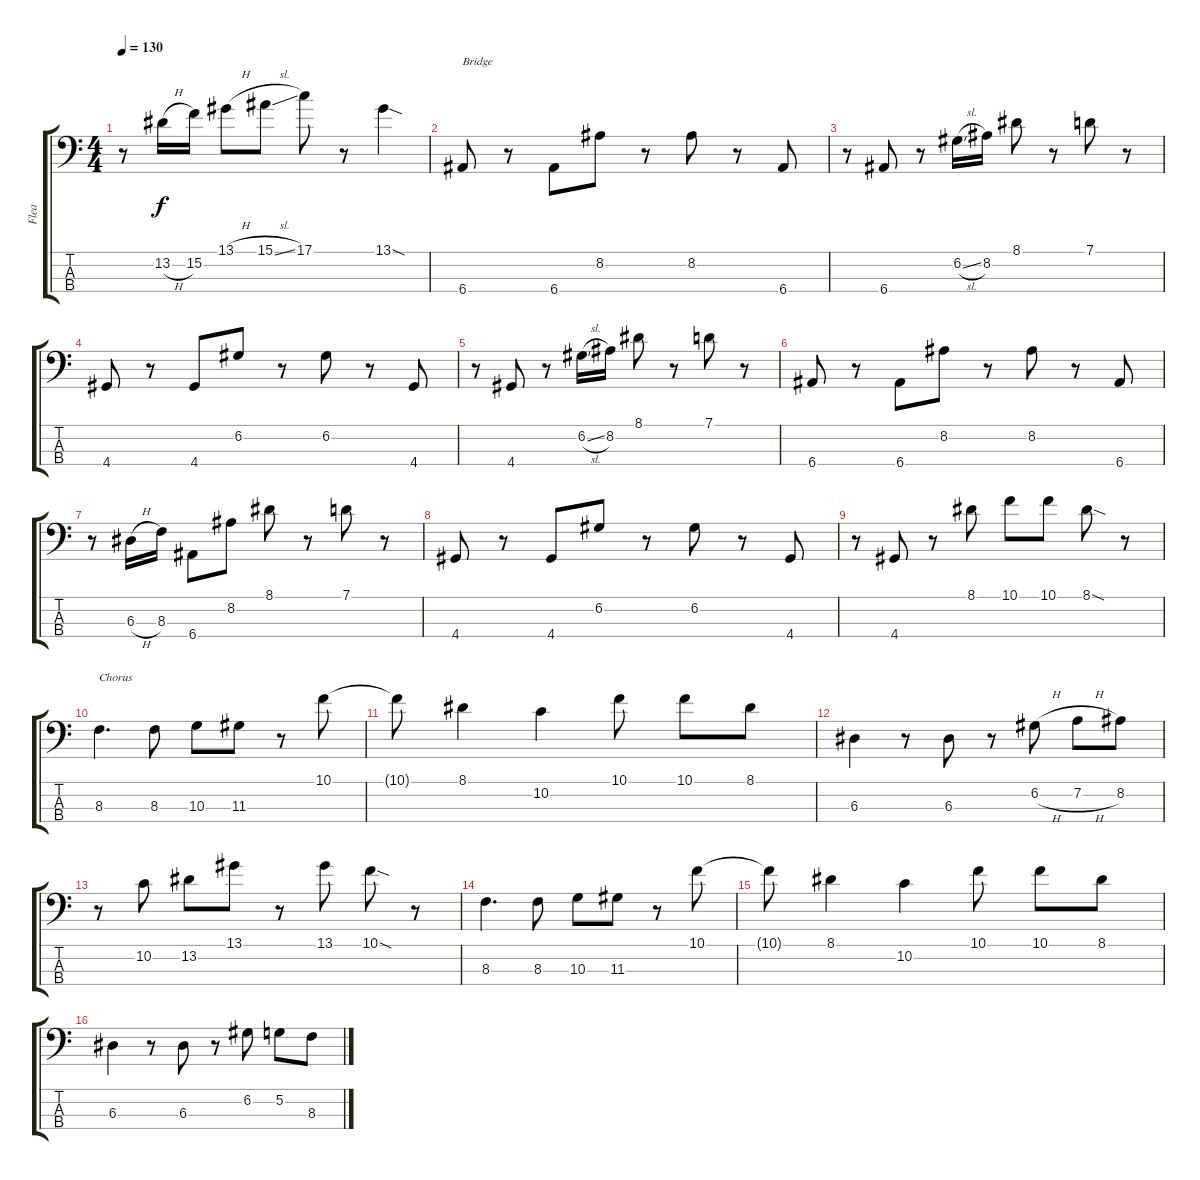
\track ("Flea" "Flea") {instrument electricbassfinger}
\staff {score tabs}
\tuning (G2 D2 A1 E1) {hide}
\ts (4 4)
\tempo 130
\clef f4
\ks c
r.8{dy f} 13.2{h}.16 15.2.16 13.1{h}.8 15.1{sl}.8 17.1.8 r.8 13.1{sod}.4 |
6.4.8{txt "Bridge"} r.8 6.4.8 8.2.8 r.8 8.2.8 r.8 6.4.8 |
r.8 6.4.8 r.8 6.2{sl}.16 8.2.16 8.1.8 r.8 7.1.8 r.8 |
4.4.8 r.8 4.4.8 6.2.8 r.8 6.2.8 r.8 4.4.8 |
r.8 4.4.8 r.8 6.2{sl}.16 8.2.16 8.1.8 r.8 7.1.8 r.8 |
6.4.8 r.8 6.4.8 8.2.8 r.8 8.2.8 r.8 6.4.8 |
r.8 6.3{h}.16 8.3.16 6.4.8 8.2.8 8.1.8 r.8 7.1.8 r.8 |
4.4.8 r.8 4.4.8 6.2.8 r.8 6.2.8 r.8 4.4.8 |
r.8 4.4.8 r.8 8.1.8 10.1.8 10.1.8 8.1{sod}.8 r.8 |
8.3.4{d txt "Chorus"} 8.3.8 10.3.8 11.3.8 r.8 10.1.8 |
10.1{t}.8 8.1.4 10.2.4 10.1.8 10.1.8 8.1.8 |
6.3.4 r.8 6.3.8 r.8 6.2{h}.8 7.2{h}.8 8.2.8 |
r.8 10.2.8 13.2.8 13.1.8 r.8 13.1.8 10.1{sod}.8 r.8 |
8.3.4{d} 8.3.8 10.3.8 11.3.8 r.8 10.1.8 |
10.1{t}.8 8.1.4 10.2.4 10.1.8 10.1.8 8.1.8 |
6.3.4 r.8 6.3.8 r.8 6.2.8 5.2.8 8.3.8
